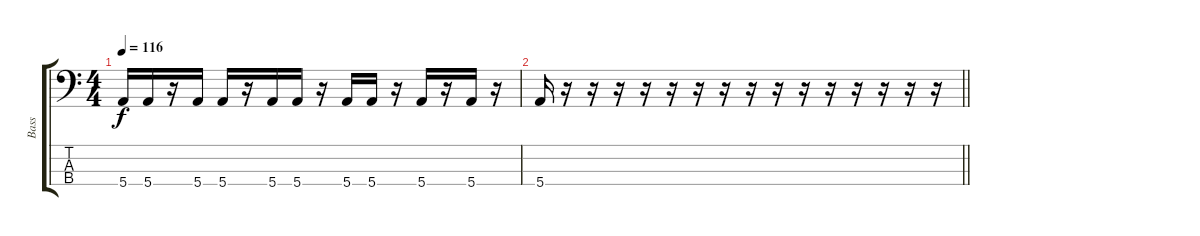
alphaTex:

\track ("Bass" "Bass") {instrument electricbassfinger}
\staff {score tabs}
\tuning (G2 D2 A1 E1) {hide}
\ts (4 4)
\tempo 116
\clef f4
\ks c
5.4.16{dy f} 5.4.16 r.16 5.4.16 5.4.16 r.16 5.4.16 5.4.16 r.16 5.4.16 5.4.16 r.16 5.4.16 r.16 5.4.16 r.16 |
\barLineRight lightlight
5.4.16 r.16 r.16 r.16 r.16 r.16 r.16 r.16 r.16 r.16 r.16 r.16 r.16 r.16 r.16 r.16
